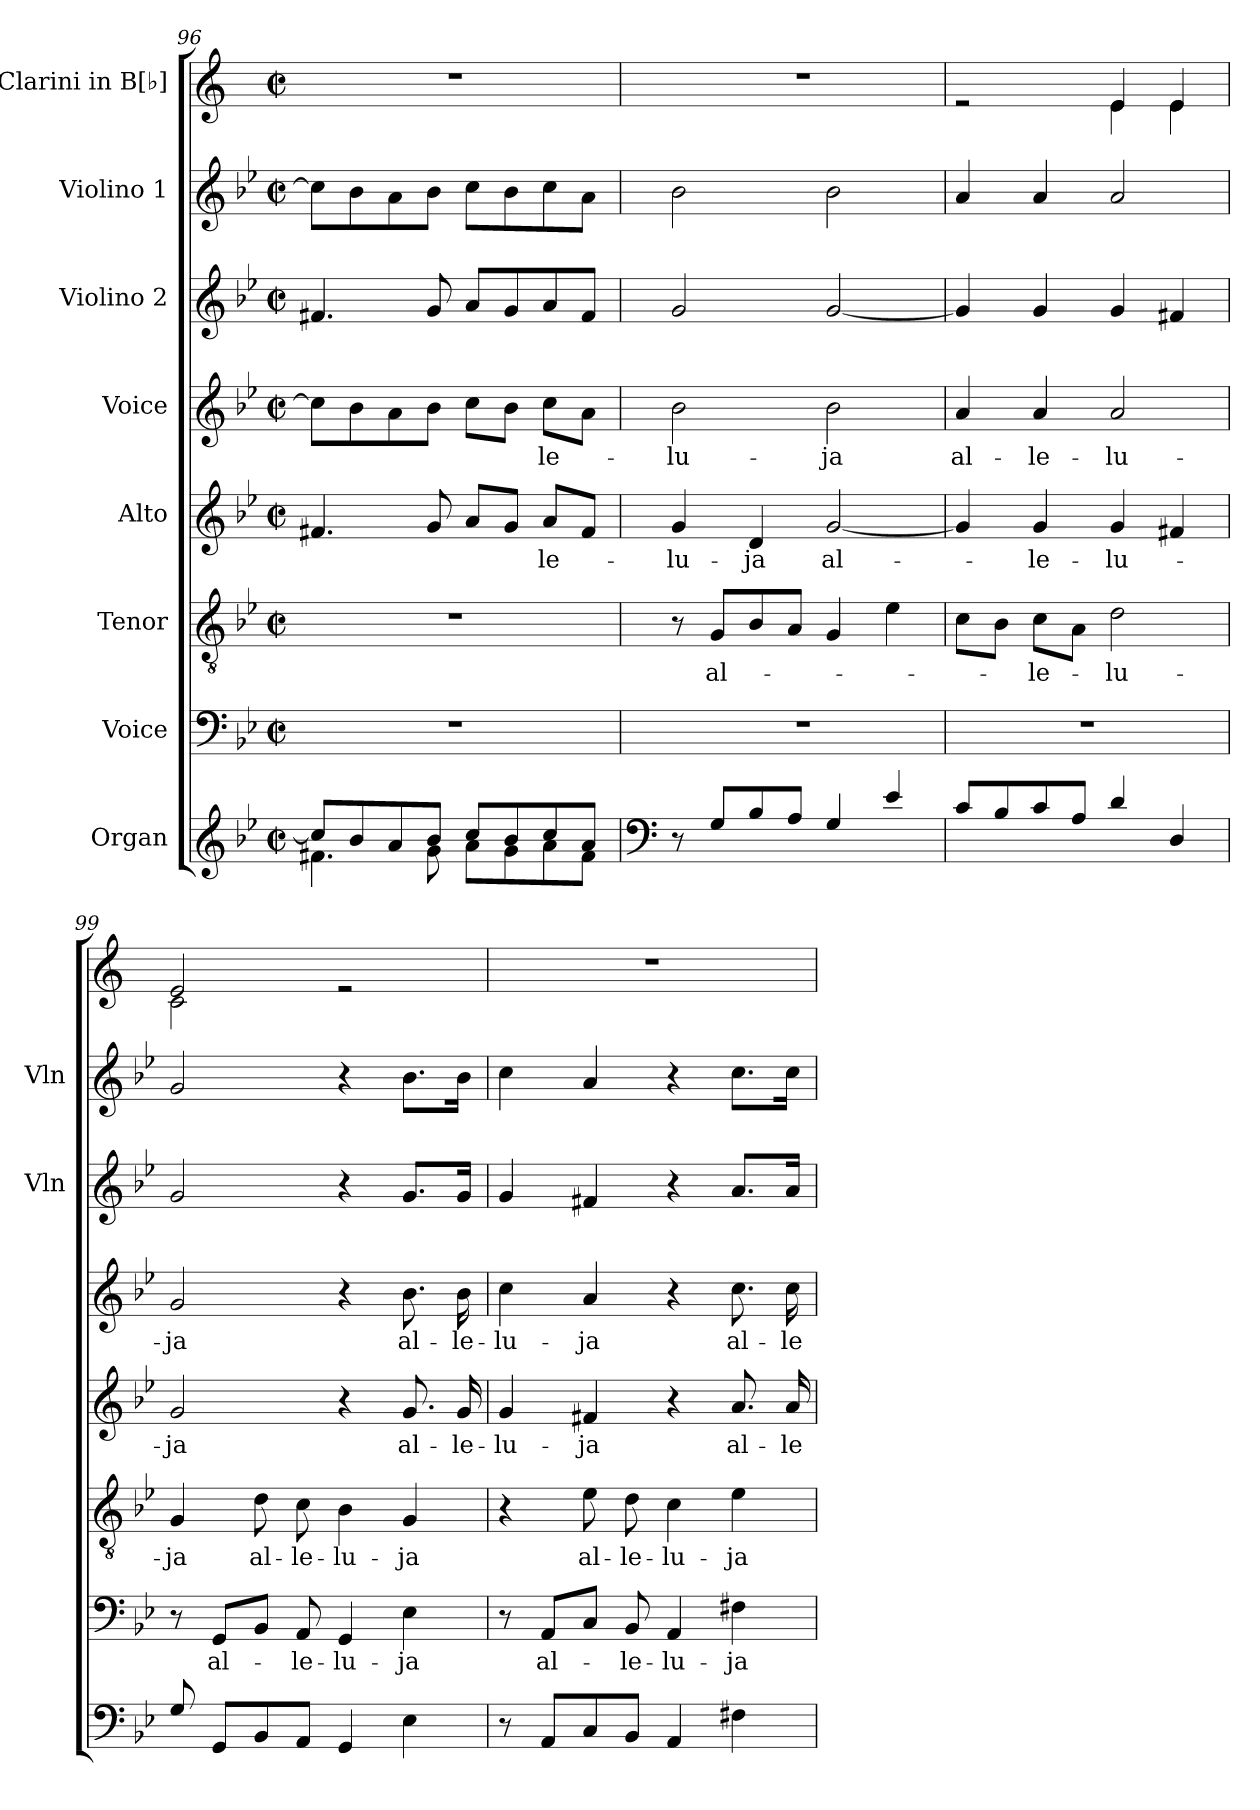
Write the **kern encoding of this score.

**kern	**kern	**text	**kern	**text	**kern	**text	**kern	**text	**kern	**kern	**kern
*part8	*part7	*part7	*part6	*part6	*part5	*part5	*part4	*part4	*part3	*part2	*part1
*staff8	*staff7	*staff7	*staff6	*staff6	*staff5	*staff5	*staff4	*staff4	*staff3	*staff2	*staff1
*I"Organ	*I"Voice	*	*I"Tenor	*	*I"Alto	*	*I"Voice	*	*I"Violino 2	*I"Violino 1	*I"Clarini in B[♭]
*	*	*	*	*	*	*	*	*	*I'Vln	*I'Vln	*
*clefG2	*clefF4	*	*clefGv2	*	*clefG2	*	*clefG2	*	*clefG2	*clefG2	*clefG2
*	*	*	*	*	*	*	*	*	*	*	*ITrd1c2
*k[b-e-]	*k[b-e-]	*	*k[b-e-]	*	*k[b-e-]	*	*k[b-e-]	*	*k[b-e-]	*k[b-e-]	*k[b-e-]
*M2/2	*M2/2	*	*M2/2	*	*M2/2	*	*M2/2	*	*M2/2	*M2/2	*M2/2
*met(c|)	*met(c|)	*	*met(c|)	*	*met(c|)	*	*met(c|)	*	*met(c|)	*met(c|)	*met(c|)
=96	=96	=96	=96	=96	=96	=96	=96	=96	=96	=96	=96
*^	*	*	*	*	*	*	*	*	*	*	*
8cc/L]	4.f#X\	1r	.	1r	.	4.f#X/	.	8cc\L]	.	4.f#X/	8cc\L]	1r
8b-/	.	.	.	.	.	.	.	8b-\	.	.	8b-\	.
8a/	.	.	.	.	.	.	.	8a\	.	.	8a\	.
8b-/J	8g\	.	.	.	.	8g/	.	8b-\J	.	8g/	8b-\J	.
8cc/L	8a\L	.	.	.	.	8a/L	.	8cc\L	.	8a/L	8cc\L	.
8b-/	8g\	.	.	.	.	8g/J	.	8b-\J	.	8g/	8b-\	.
!	!	!	!	!	!	!	!LO:LY:b	!	!LO:LY:b	!	!	!
8cc/	8a\	.	.	.	.	8a/L	-le-	8cc\L	-le-	8a/	8cc\	.
8a/J	8f#\J	.	.	.	.	8f#/J	.	8a\J	.	8f#/J	8a\J	.
*v	*v	*	*	*	*	*	*	*	*	*	*	*
=97	=97	=97	=97	=97	=97	=97	=97	=97	=97	=97	=97
*clefF4	*	*	*	*	*	*	*	*	*	*	*
*^	*	*	*	*	*	*	*	*	*	*	*
!	!	!	!	!	!	!	!LO:LY:b	!	!LO:LY:b	!	!	!
*v	*v	*	*	*	*	*	*	*	*	*	*	*
8r	1r	.	8r	.	4g/	-lu-	2b-\	-lu-	2g/	2b-\	1r
!	!	!	!	!LO:LY:b	!	!	!	!	!	!	!
8G/L	.	.	8G/L	al-	.	.	.	.	.	.	.
!	!	!	!	!	!	!LO:LY:b	!	!	!	!	!
8B-/	.	.	8B-/	.	4d/	-ja	.	.	.	.	.
8A/J	.	.	8A/J	.	.	.	.	.	.	.	.
!	!	!	!	!	!	!LO:LY:b	!	!LO:LY:b	!	!	!
4G/	.	.	4G/	.	[2g/	al-	2b-\	-ja	[2g/	2b-\	.
4e-/	.	.	4e-\	.	.	.	.	.	.	.	.
!!LO:PB:g=z
=98	=98	=98	=98	=98	=98	=98	=98	=98	=98	=98	=98
!	!	!	!	!	!	!	!	!LO:LY:b	!	!	!
*	*	*	*	*	*	*	*	*	*	*	*^
8c/L	1r	.	8c\L	.	4g/]	.	4a/	al-	4g/]	4a/	2re	2ryy
8B-/	.	.	8B-\J	.	.	.	.	.	.	.	.	.
!	!	!	!	!LO:LY:b	!	!LO:LY:b	!	!LO:LY:b	!	!	!	!
8c/	.	.	8c\L	-le-	4g/	-le-	4a/	-le-	4g/	4a/	.	.
8A/J	.	.	8A\J	.	.	.	.	.	.	.	.	.
!	!	!	!	!LO:LY:b	!	!LO:LY:b	!	!LO:LY:b	!	!	!	!
4d/	.	.	2d\	-lu-	4g/	-lu-	2a/	-lu-	4g/	2a/	4d/	4d\
4D/	.	.	.	.	4f#X/	.	.	.	4f#X/	.	4d/	4d\
=99	=99	=99	=99	=99	=99	=99	=99	=99	=99	=99	=99	=99
!	!	!	!	!LO:LY:b	!	!LO:LY:b	!	!LO:LY:b	!	!	!	!
8G/	8r	.	4G/	-ja	2g/	-ja	2g/	-ja	2g/	2g/	2d/	2B-\
!	!	!LO:LY:b	!	!	!	!	!	!	!	!	!	!
8GG/L	8GG/L	al-	.	.	.	.	.	.	.	.	.	.
!	!	!	!	!LO:LY:b	!	!	!	!	!	!	!	!
8BB-/	8BB-/J	.	8d\	al-	.	.	.	.	.	.	.	.
!	!	!LO:LY:b	!	!LO:LY:b	!	!	!	!	!	!	!	!
8AA/J	8AA/	-le-	8c\	-le-	.	.	.	.	.	.	.	.
!	!	!LO:LY:b	!	!LO:LY:b	!	!	!	!	!	!	!	!
4GG/	4GG/	-lu-	4B-\	-lu-	4r	.	4r	.	4r	4r	2re	2ryy
!	!	!LO:LY:b	!	!LO:LY:b	!	!LO:LY:b	!	!LO:LY:b	!	!	!	!
4E-\	4E-\	-ja	4G/	-ja	8.g/	al-	8.b-\	al-	8.g/L	8.b-\L	.	.
!	!	!	!	!	!	!LO:LY:b	!	!LO:LY:b	!	!	!	!
.	.	.	.	.	16g/	-le-	16b-\	-le-	16g/Jk	16b-\Jk	.	.
*	*	*	*	*	*	*	*	*	*	*	*v	*v
=100	=100	=100	=100	=100	=100	=100	=100	=100	=100	=100	=100
!	!	!	!	!	!	!LO:LY:b	!	!LO:LY:b	!	!	!
8r	8r	.	4r	.	4g/	-lu-	4cc\	-lu-	4g/	4cc\	1r
!	!	!LO:LY:b	!	!	!	!	!	!	!	!	!
8AA/L	8AA/L	al-	.	.	.	.	.	.	.	.	.
!	!	!	!	!LO:LY:b	!	!LO:LY:b	!	!LO:LY:b	!	!	!
8C/	8C/J	.	8e-\	al-	4f#X/	-ja	4a/	-ja	4f#X/	4a/	.
!	!	!LO:LY:b	!	!LO:LY:b	!	!	!	!	!	!	!
8BB-/J	8BB-/	-le-	8d\	-le-	.	.	.	.	.	.	.
!	!	!LO:LY:b	!	!LO:LY:b	!	!	!	!	!	!	!
4AA/	4AA/	-lu-	4c\	-lu-	4r	.	4r	.	4r	4r	.
!	!	!LO:LY:b	!	!LO:LY:b	!	!LO:LY:b	!	!LO:LY:b	!	!	!
4F#X\	4F#X\	-ja	4e-\	-ja	8.a/	al-	8.cc\	al-	8.a/L	8.cc\L	.
!	!	!	!	!	!	!LO:LY:b	!	!LO:LY:b	!	!	!
.	.	.	.	.	16a/	-le-	16cc\	-le-	16a/Jk	16cc\Jk	.
=	=	=	=	=	=	=	=	=	=	=	=
*-	*-	*-	*-	*-	*-	*-	*-	*-	*-	*-	*-
